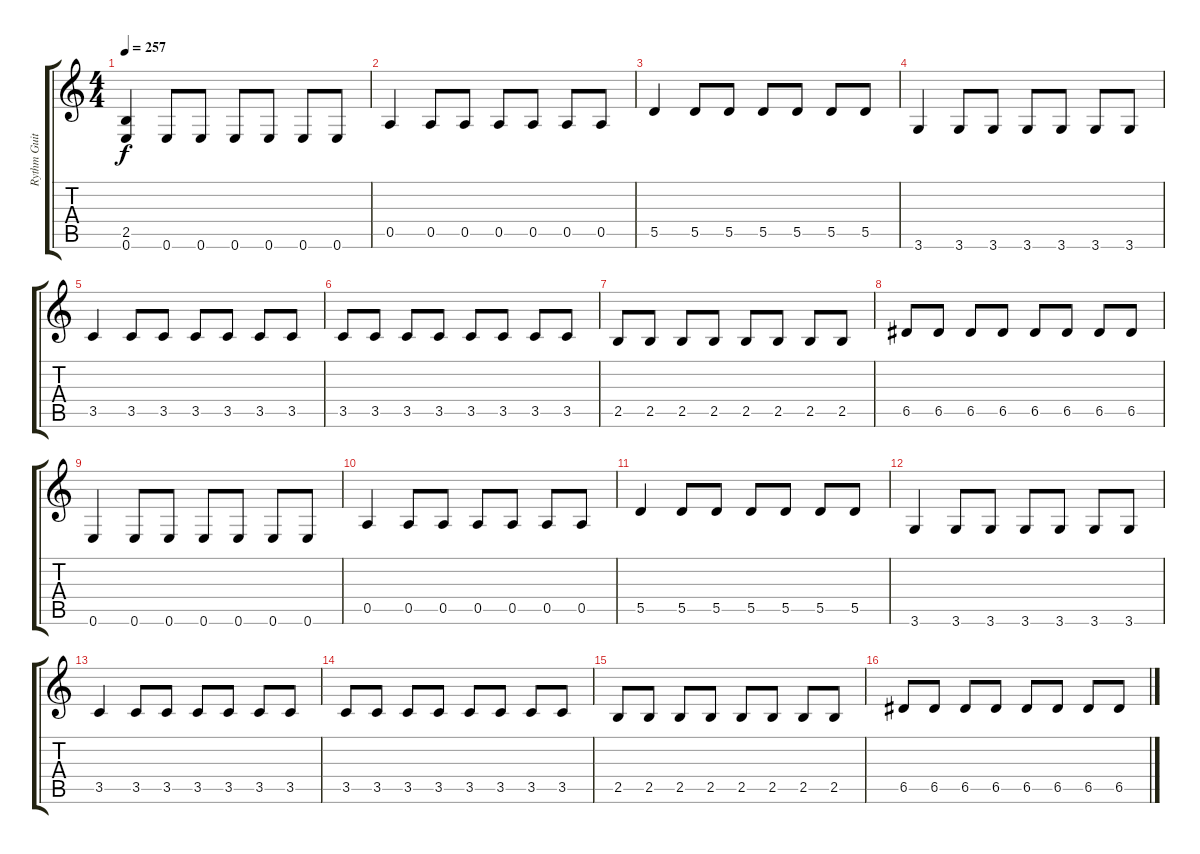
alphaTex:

\track ("Rythm Guitar" "Rythm Guit") {instrument distortionguitar}
\staff {score tabs}
\tuning (E4 B3 G3 D3 A2 E2) {hide}
\ts (4 4)
\tempo 257
\clef g2
\ks c
(2.5 0.6).4{dy f} 0.6.8 0.6.8 0.6.8 0.6.8 0.6.8 0.6.8 |
0.5.4 0.5.8 0.5.8 0.5.8 0.5.8 0.5.8 0.5.8 |
5.5.4 5.5.8 5.5.8 5.5.8 5.5.8 5.5.8 5.5.8 |
3.6.4 3.6.8 3.6.8 3.6.8 3.6.8 3.6.8 3.6.8 |
3.5.4 3.5.8 3.5.8 3.5.8 3.5.8 3.5.8 3.5.8 |
3.5.8 3.5.8 3.5.8 3.5.8 3.5.8 3.5.8 3.5.8 3.5.8 |
2.5.8 2.5.8 2.5.8 2.5.8 2.5.8 2.5.8 2.5.8 2.5.8 |
6.5.8 6.5.8 6.5.8 6.5.8 6.5.8 6.5.8 6.5.8 6.5.8 |
0.6.4 0.6.8 0.6.8 0.6.8 0.6.8 0.6.8 0.6.8 |
0.5.4 0.5.8 0.5.8 0.5.8 0.5.8 0.5.8 0.5.8 |
5.5.4 5.5.8 5.5.8 5.5.8 5.5.8 5.5.8 5.5.8 |
3.6.4 3.6.8 3.6.8 3.6.8 3.6.8 3.6.8 3.6.8 |
3.5.4 3.5.8 3.5.8 3.5.8 3.5.8 3.5.8 3.5.8 |
3.5.8 3.5.8 3.5.8 3.5.8 3.5.8 3.5.8 3.5.8 3.5.8 |
2.5.8 2.5.8 2.5.8 2.5.8 2.5.8 2.5.8 2.5.8 2.5.8 |
6.5.8 6.5.8 6.5.8 6.5.8 6.5.8 6.5.8 6.5.8 6.5.8
